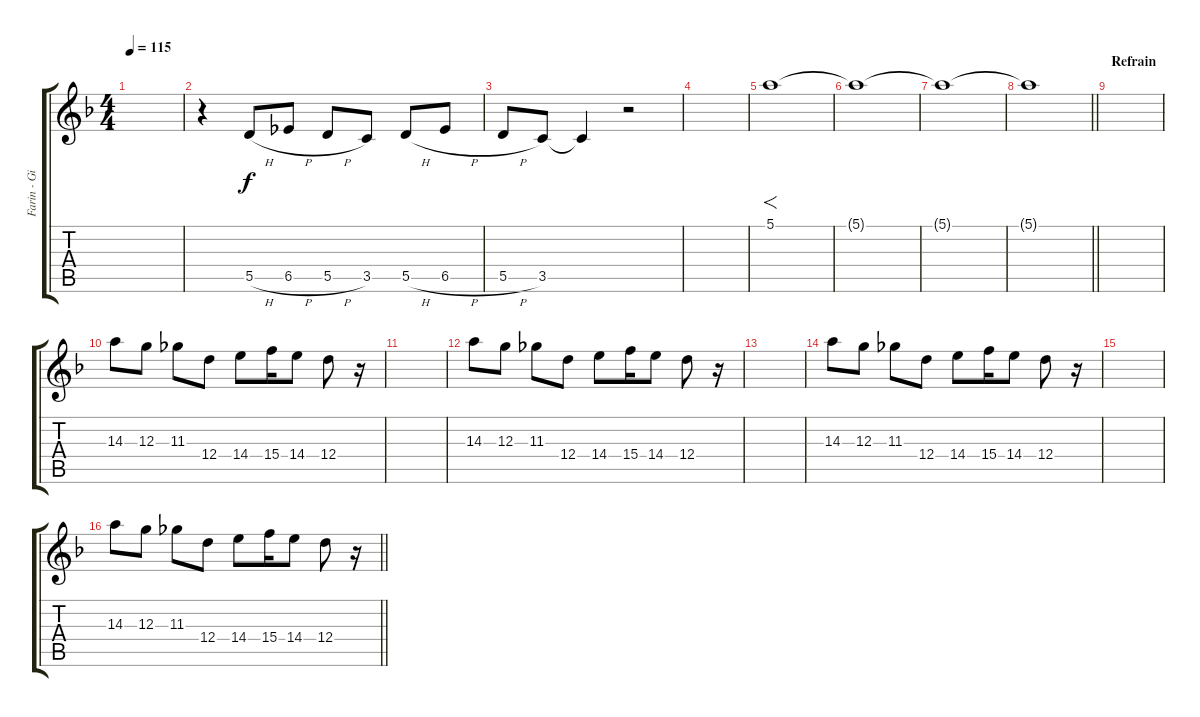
\track ("Farin - Gitarre (Fills)" "Farin - Gi") {instrument overdrivenguitar}
\staff {score tabs}
\tuning (E4 B3 G3 D3 A2 E2) {hide}
\ts (4 4)
\tempo 115
\clef g2
\ks f
|
r.4 5.5{h}.8 6.5{h}.8 5.5{h}.8 3.5.8 5.5{h}.8 6.5{h}.8 |
5.5{h}.8 3.5.8 3.5{t}.4 r.2 |
|
5.1.1{f} |
5.1{t}.1 |
5.1{t}.1 |
\barLineRight lightlight
5.1{t}.1 |
\section ("" "Refrain")
|
14.3.8 12.3.8 11.3.8 12.4.8 14.4.8 15.4.16 14.4.8 12.4.8 r.16 |
|
14.3.8 12.3.8 11.3.8 12.4.8 14.4.8 15.4.16 14.4.8 12.4.8 r.16 |
|
14.3.8 12.3.8 11.3.8 12.4.8 14.4.8 15.4.16 14.4.8 12.4.8 r.16 |
|
\barLineRight lightlight
14.3.8 12.3.8 11.3.8 12.4.8 14.4.8 15.4.16 14.4.8 12.4.8 r.16
